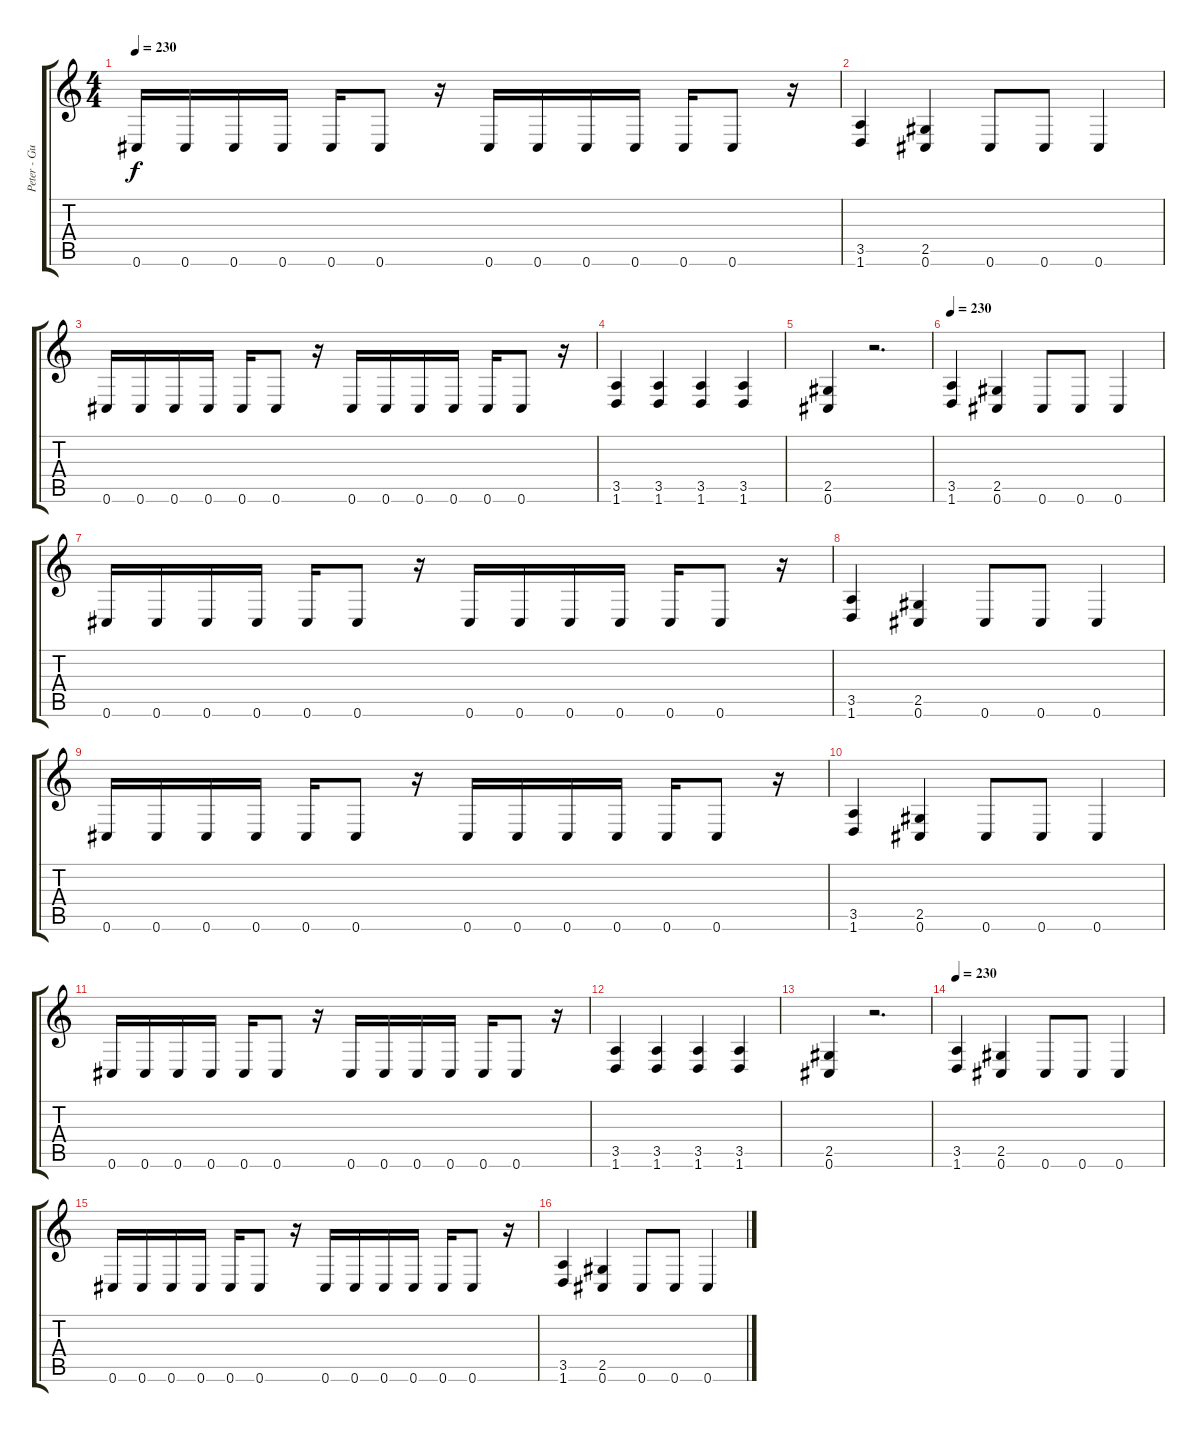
\track ("Peter - Guitar, Vocals" "Peter - Gu") {instrument distortionguitar}
\staff {score tabs}
\tuning (Db4 Ab3 E3 B2 Gb2 Db2) {hide}
\ts (4 4)
\tempo 230
\clef g2
\ks c
0.6.16{dy f} 0.6.16 0.6.16 0.6.16 0.6.16 0.6.8 r.16 0.6.16 0.6.16 0.6.16 0.6.16 0.6.16 0.6.8 r.16 |
(3.5 1.6).4 (2.5 0.6).4 0.6.8 0.6.8 0.6.4 |
0.6.16 0.6.16 0.6.16 0.6.16 0.6.16 0.6.8 r.16 0.6.16 0.6.16 0.6.16 0.6.16 0.6.16 0.6.8 r.16 |
(3.5 1.6).4 (3.5 1.6).4 (3.5 1.6).4 (3.5 1.6).4 |
(2.5 0.6).4 r.2{d} |
\tempo 230
(3.5 1.6).4 (2.5 0.6).4 0.6.8 0.6.8 0.6.4 |
0.6.16 0.6.16 0.6.16 0.6.16 0.6.16 0.6.8 r.16 0.6.16 0.6.16 0.6.16 0.6.16 0.6.16 0.6.8 r.16 |
(3.5 1.6).4 (2.5 0.6).4 0.6.8 0.6.8 0.6.4 |
0.6.16 0.6.16 0.6.16 0.6.16 0.6.16 0.6.8 r.16 0.6.16 0.6.16 0.6.16 0.6.16 0.6.16 0.6.8 r.16 |
(3.5 1.6).4 (2.5 0.6).4 0.6.8 0.6.8 0.6.4 |
0.6.16 0.6.16 0.6.16 0.6.16 0.6.16 0.6.8 r.16 0.6.16 0.6.16 0.6.16 0.6.16 0.6.16 0.6.8 r.16 |
(3.5 1.6).4 (3.5 1.6).4 (3.5 1.6).4 (3.5 1.6).4 |
(2.5 0.6).4 r.2{d} |
\tempo 230
(3.5 1.6).4 (2.5 0.6).4 0.6.8 0.6.8 0.6.4 |
0.6.16 0.6.16 0.6.16 0.6.16 0.6.16 0.6.8 r.16 0.6.16 0.6.16 0.6.16 0.6.16 0.6.16 0.6.8 r.16 |
(3.5 1.6).4 (2.5 0.6).4 0.6.8 0.6.8 0.6.4
